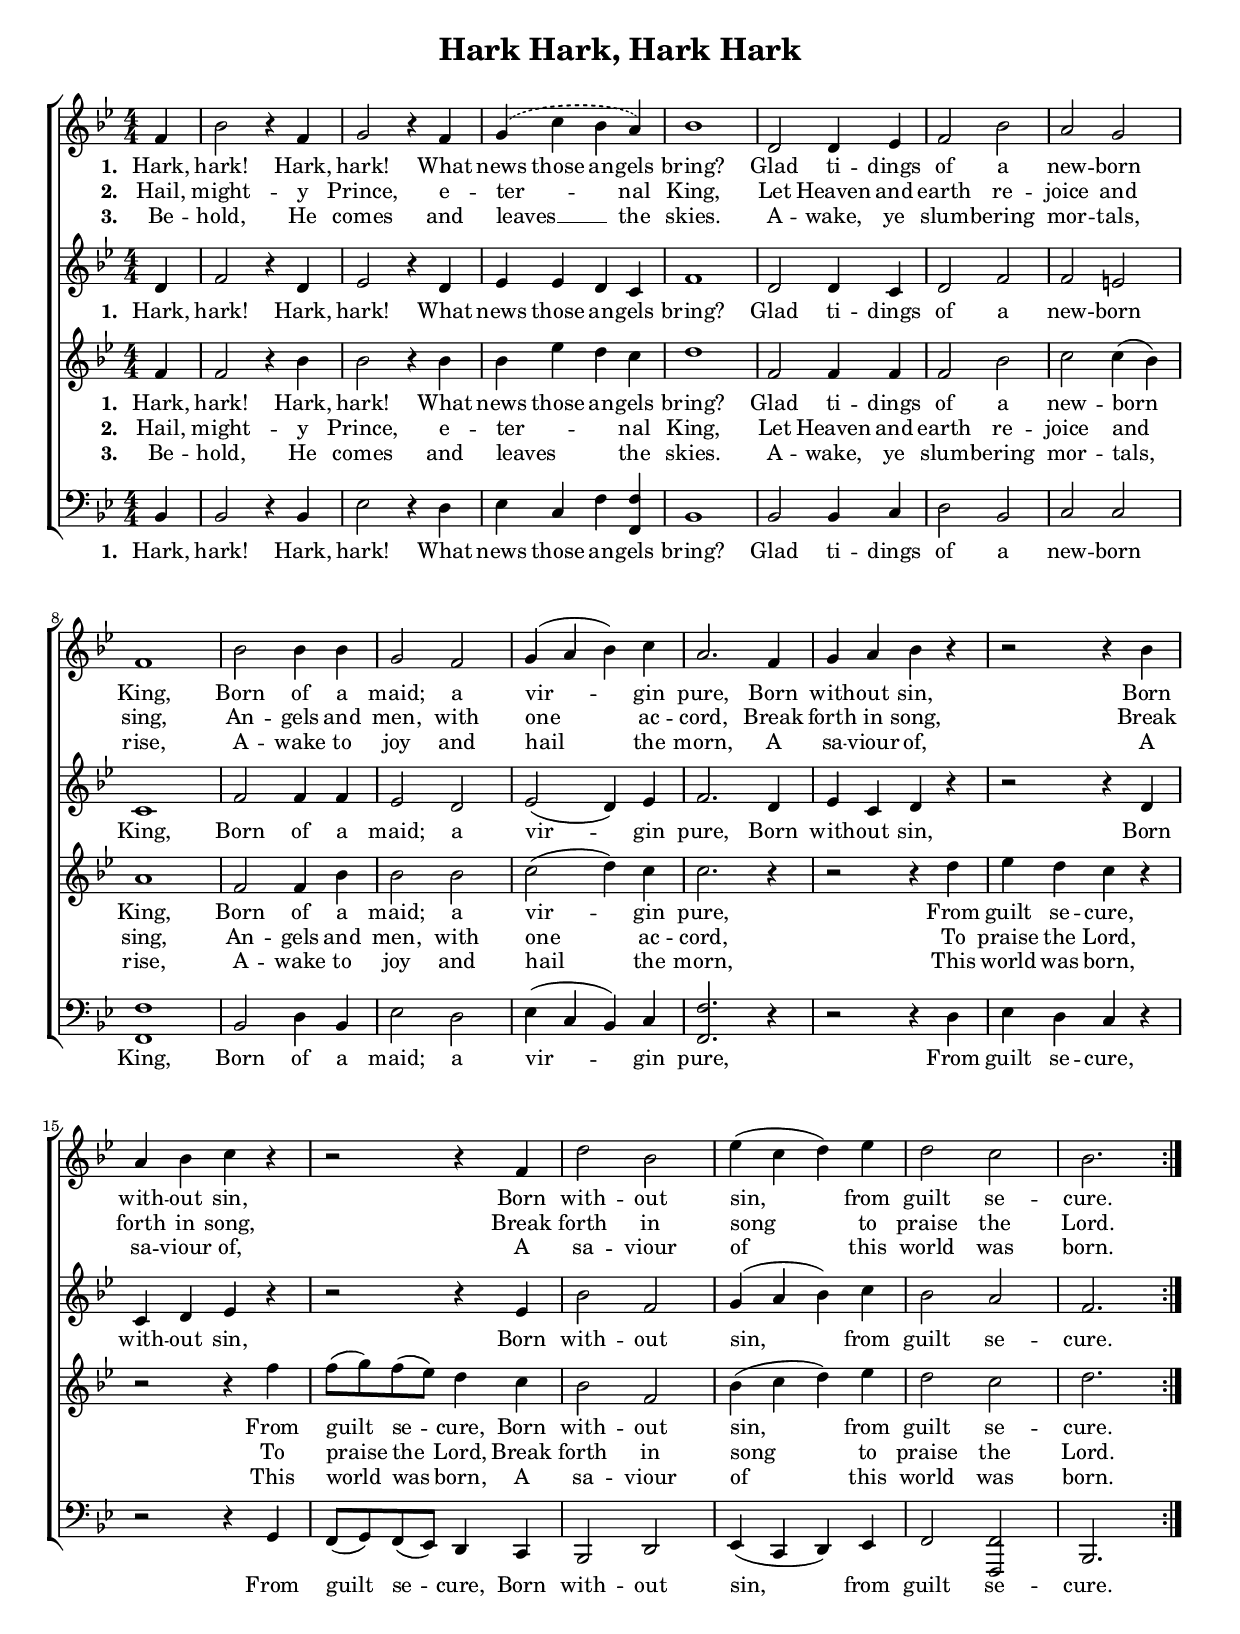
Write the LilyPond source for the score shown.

\header {
	title = "Hark Hark, Hark Hark"
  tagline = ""  % removed
}


	#(set-global-staff-size 17)
\paper {

print-page-number = ##f
		markup-system-spacing #'basic-distance = #15
	system-system-spacing #'basic-distance = #20
    paper-width = 21.0\cm
    paper-height = 29.7\cm
    top-margin = 1.0\cm
    bottom-margin = 2.0\cm 
    left-margin = 1.0\cm
    right-margin = 1.0\cm
    }
\layout {
	indent = 0.0\cm 
	}
	
PartPOneVoiceOne =  \relative f' {
    \clef "treble" \key bes \major \numericTimeSignature\time 4/4 
	
	\repeat volta 3 {
	\partial 4
	f4 
    | % 2
    bes2 r4 f4 | % 3
	 g2 r4 f4   | % 4
	\set melismaBusyProperties = #'()
	\slurDashed
    g4  ( c4  bes4 a4 ) | % 5
	\slurSolid
	\unset melismaBusyProperties 
	bes1 | % 6
    d,2 d4 es4 | % 7
    f2 bes2 | % 8
    a2 g2 \break | % 9
    f1 | \barNumberCheck #10
    bes2 bes4 bes4 | % 11
    g2 f2 | % 12
    g4 ( a4 bes4 ) c4 | % 13
    a2. f4 | % 14
    g4 a4 bes4 r4 | % 15
    r2 r4 bes4 \break | % 16
    a4 bes4 c4 r4 | % 17
    r2 r4 f,4 | % 18
    d'2 bes2 | % 19
    es4 ( c4 d4 ) es4 | \barNumberCheck #20
    d2 c2 | % 21
    bes2. }
    }

PartPOneVoiceOneLyricsOne =  \lyricmode 
{
\set stanza = "1. "
Hark, hark! Hark, hark! What news those an -- gels bring?
Glad ti -- dings of a new -- born King,
Born of a maid; a vir -- gin pure, 
Born with -- out sin, 
%from guilt se -- cure, 
Born with -- out sin, 
%from guilt se -- cure.
Born with -- out sin, from guilt se -- cure.}

PartPOneVoiceOneLyricsTwo =  \lyricmode 
{
\set stanza = "2. "
Hail, might -- y Prince, e -- ter -- _ _ nal King,
Let Heaven and earth re -- joice and sing,
An -- gels and men, with one ac -- cord,
Break forth in song,
Break forth in song,
Break forth in song to praise the Lord.
}

PartPOneVoiceOneLyricsThree =  \lyricmode 
{
\set stanza = "3. "
Be -- hold, He comes and leaves __ _ _ the skies.
A -- wake, ye slum -- bering mor -- tals, rise,
A -- wake to joy and hail the morn,
A sa -- viour of,
A sa -- viour of,
A sa -- viour of this world was born.
}

	
	PartPTwoVoiceOne =  \relative d' {
    \clef "treble" \key bes \major \numericTimeSignature\time 4/4 
	\partial 4
	d4     | % 2
    f2 r4 d4 | % 3
    es2 r4 d4 | % 4
    es4 es4 d4 c4 | % 5
    f1 | % 6
    d2 d4 c4 | % 7
    d2 f2 | % 8
    f2 e2 \break | % 9
    c1 | \barNumberCheck #10
    f2 f4 f4 | % 11
    es2 d2 | % 12
    es2 ( d4 ) es4 | % 13
    f2. d4 | % 14
    es4 c4 d4 r4 | % 15
    r2 r4 d4 \break | % 16
    c4 d4 es4 r4 | % 17
    r2 r4 es4 | % 18
    bes'2 f2 | % 19
    g4 ( a4 bes4 ) c4 | \barNumberCheck #20
    bes2 a2 | % 21
    f2. 
    }

PartPTwoVoiceOneLyricsOne =  \lyricmode { "Hark," "hark!" "Hark,"
    "hark!" what news those an -- gels "bring?" Glad ti -- dings of a
    new -- born "King;" Bom of a "maid," a vir -- gin "pure," Bom with
    -- out sin Born with -- out sin Bom with -- out sin from guilt se --
    "cure." }
PartPThreeVoiceOne =  \relative f' {
    \clef "treble" \key bes \major \numericTimeSignature\time 4/4 
	\partial 4
	f4
    | % 2
    f2 r4 bes4 | % 3
    bes2 r4 bes4 | % 4
    bes4 es4 d4 c4 | % 5
    d1 | % 6
    f,2 f4 f4 | % 7
    f2 bes2 | % 8
    c2 c4 ( bes4 ) \break | % 9
    a1 | \barNumberCheck #10
    f2 f4 bes4 | % 11
    bes2 bes2 | % 12
    c2 ( d4 ) c4 | % 13
    c2. r4 | % 14
    r2 r4 d4 | % 15
    es4 d4 c4 r4 \break | % 16
    r2 r4 f4 | % 17
    f8 ( [ g8 ) f8 ( es8 ) ] d4 c4 | % 18
    bes2 f2 | % 19
    bes4 ( c4 d4 ) es4 | \barNumberCheck #20
    d2 c2 | % 21
    d2. 
    }

PartPThreeVoiceOneLyricsOne =  \lyricmode 
{
\set stanza = "1. "
Hark, hark! Hark, hark! What news those an -- gels bring?
Glad ti -- dings of a new -- born King,
Born of a maid; a vir -- gin pure, 
%Born with -- out sin, 
From guilt se -- cure, 
%Born with -- out sin, 
From guilt se -- cure,
Born with -- out sin, from guilt se -- cure.}

PartPThreeVoiceOneLyricsTwo =  \lyricmode 
{
\set stanza = "2. "
Hail, might -- y Prince, e -- ter _ _ -- nal King,
Let Heaven and earth re -- joice and sing,
An -- gels and men, with one ac -- cord,
%Break forth in song,
To praise the Lord,
%Break forth in song,
To praise the Lord,
Break forth in song to praise the Lord.
}

PartPThreeVoiceOneLyricsThree =  \lyricmode 
{
\set stanza = "3. "
Be -- hold, He comes and leaves _ _ the skies.
A -- wake, ye slum -- bering mor -- tals, rise,
A -- wake to joy and hail the morn,
%A sa -- viour of,
This world was born,
%A sa -- viour of,
This world was born,
A sa -- viour of this world was born.
}

	
PartPFourVoiceOne =  \relative bes, {
    \clef "bass" \key bes \major \numericTimeSignature\time 4/4 
	\partial 4
	bes4 
    | % 2
    bes2 r4 bes4 | % 3
    es2 r4 d4 | % 4
    es4 c4 f4 <f f,>4 | % 5
    bes,1 | % 6
    bes2 bes4 c4 | % 7
    d2 bes2 | % 8
    c2 c2  | % 9
    <f f,>1 | \barNumberCheck #10
    bes,2 d4 bes4 | % 11
    es2 d2 | % 12
    es4 ( c4 bes4 ) c4 | % 13
    <f f,>2. r4 | % 14
    r2 r4 d4 | % 15
    es4 d4 c4 r4  | % 16
    r2 r4 g4 | % 17
    f8 ( [ g8 ) f8 ( es8 ) ] d4 c4 | % 18
    bes2 d2 | % 19
    es4 ( c4 d4 ) es4 | \barNumberCheck #20
    f2 <f f,>2 | % 21
    bes,2. 
    }

PartPFourVoiceOneLyricsOne =  \lyricmode { "Hark," "hark!" "Hark,"
    "hark!" what news those an -- gels "bring?" Glad ti -- dings of a
    new -- bom "King;" Bom of a "maid," a vir -- gin "pure," From guilt
    se -- "cure," from guilt "cure," Bom with -- out sin from guilt se
    -- "cure." }


% The score definition
\score {
\new ChoirStaff
<<
	\new Staff 
		<<
		\context Staff 
			<< 
			\context Voice = "PartPOneVoiceOne" { \PartPOneVoiceOne }
			\new Lyrics \lyricsto "PartPOneVoiceOne" \PartPOneVoiceOneLyricsOne
			\new Lyrics \lyricsto "PartPOneVoiceOne" \PartPOneVoiceOneLyricsTwo
			\new Lyrics \lyricsto "PartPOneVoiceOne" 
			\PartPOneVoiceOneLyricsThree
			>>
		>>
	\new Staff 
		<<
		\context Staff 
			<< 
			\context Voice = "PartPTwoVoiceOne" { \PartPTwoVoiceOne }
			\new Lyrics \lyricsto "PartPTwoVoiceOne" \PartPOneVoiceOneLyricsOne
			%\new Lyrics \lyricsto "PartPTwoVoiceOne"  %\PartPOneVoiceOneLyricsTwo
			%\new Lyrics \lyricsto "PartPTwoVoiceOne" 
			%\PartPOneVoiceOneLyricsThree
			>>
		>>
	\new Staff 
		<<
		\context Staff 
			<< 
			\context Voice = "PartPThreeVoiceOne" { \PartPThreeVoiceOne }
			\new Lyrics \lyricsto "PartPThreeVoiceOne"  \PartPThreeVoiceOneLyricsOne
			\new Lyrics \lyricsto "PartPThreeVoiceOne"   \PartPThreeVoiceOneLyricsTwo
			\new Lyrics \lyricsto "PartPThreeVoiceOne"  
			\PartPThreeVoiceOneLyricsThree
			>>
		>>
	\new Staff 
		<<
        \context Staff 
			<< 
                \context Voice = "PartPFourVoiceOne" { \PartPFourVoiceOne }
				\new Lyrics \lyricsto "PartPFourVoiceOne"  \PartPThreeVoiceOneLyricsOne
				%\new Lyrics \lyricsto "PartPFourVoiceOne"  %\PartPOneVoiceOneLyricsTwo
				%\new Lyrics \lyricsto "PartPFourVoiceOne"
				%\PartPOneVoiceOneLyricsThree
			>>
		>>
>>
}